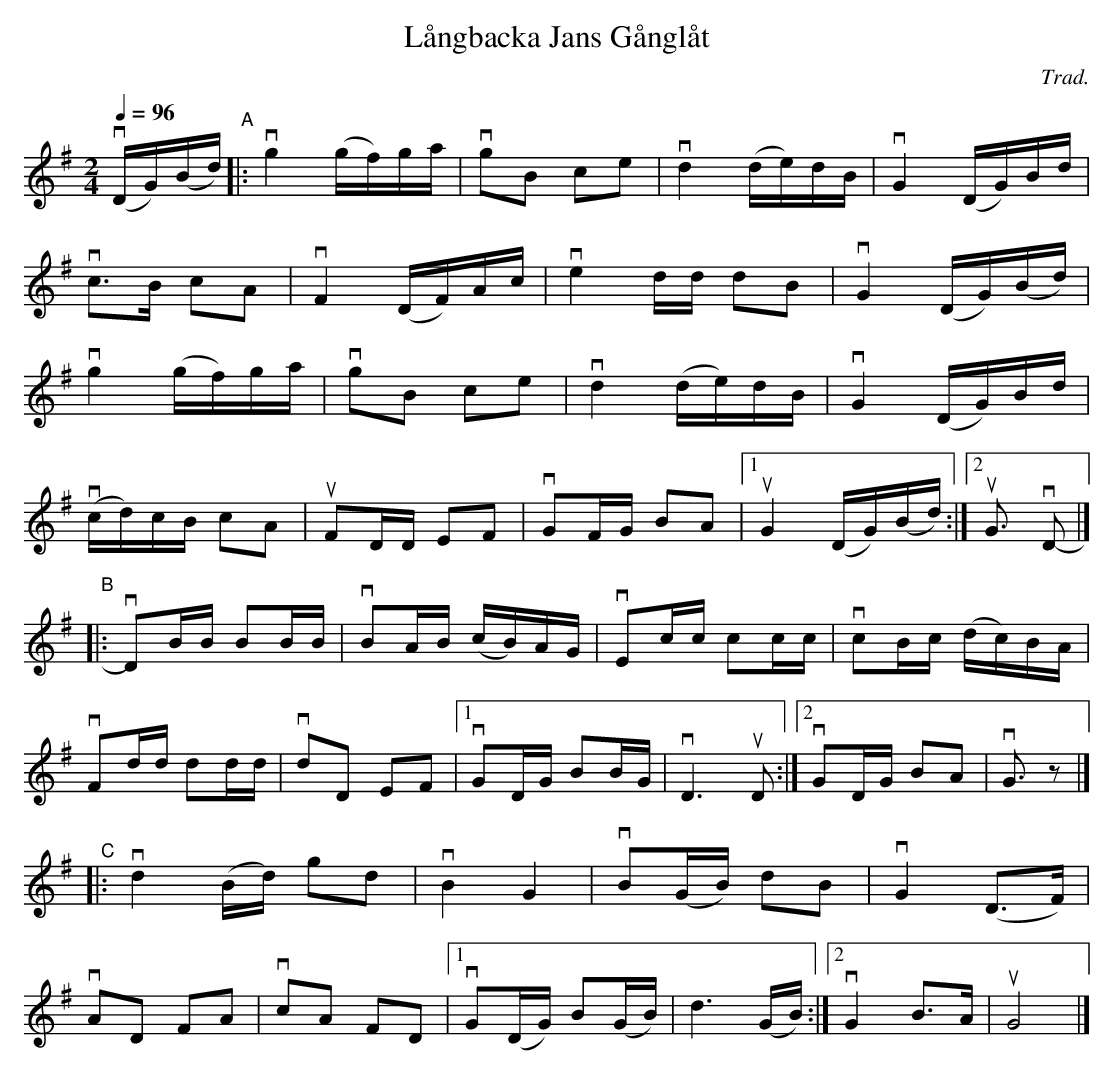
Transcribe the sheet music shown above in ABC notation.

X:1
T: L\aangbacka Jans G\aangl\aat
C: Trad.
M: 2/4
L: 1/16
Q: 1/4=96
K: G
v(DG)(Bd) "^A"|:\
vg4 (gf)ga | vg2B2 c2e2 | vd4 (de)dB | vG4 (DG)Bd |
vc3B c2A2 | vF4 (DF)Ac | ve4dd d2B2 | vG4 (DG)(Bd) |
vg4 (gf)ga | vg2B2 c2e2 | vd4 (de)dB | vG4 (DG)Bd |
v(cd)cB c2A2 | uF2DD E2F2 | vG2FG B2A2 |1 uG4 (DG)(Bd) :|2uG3 vD2- |]
"^B"|: \
vD2BB B2BB | vB2AB (cB)AG | vE2cc c2cc | vc2Bc (dc)BA |
vF2dd d2dd | vd2D2 E2F2 |1 vG2DG B2BG | vD6 uD2 :|2 vG2DG B2A2 | vG3 z2 |]
"^C"|:\
vd4(Bd) g2d2 | vB4 G4 | vB2(GB) d2B2 | vG4 (D3F) |
vA2D2 F2A2 | vc2A2 F2D2 |1 vG2(DG) B2(GB) | d6 (GB) :|2 vG4 B3A | uG8 |]
